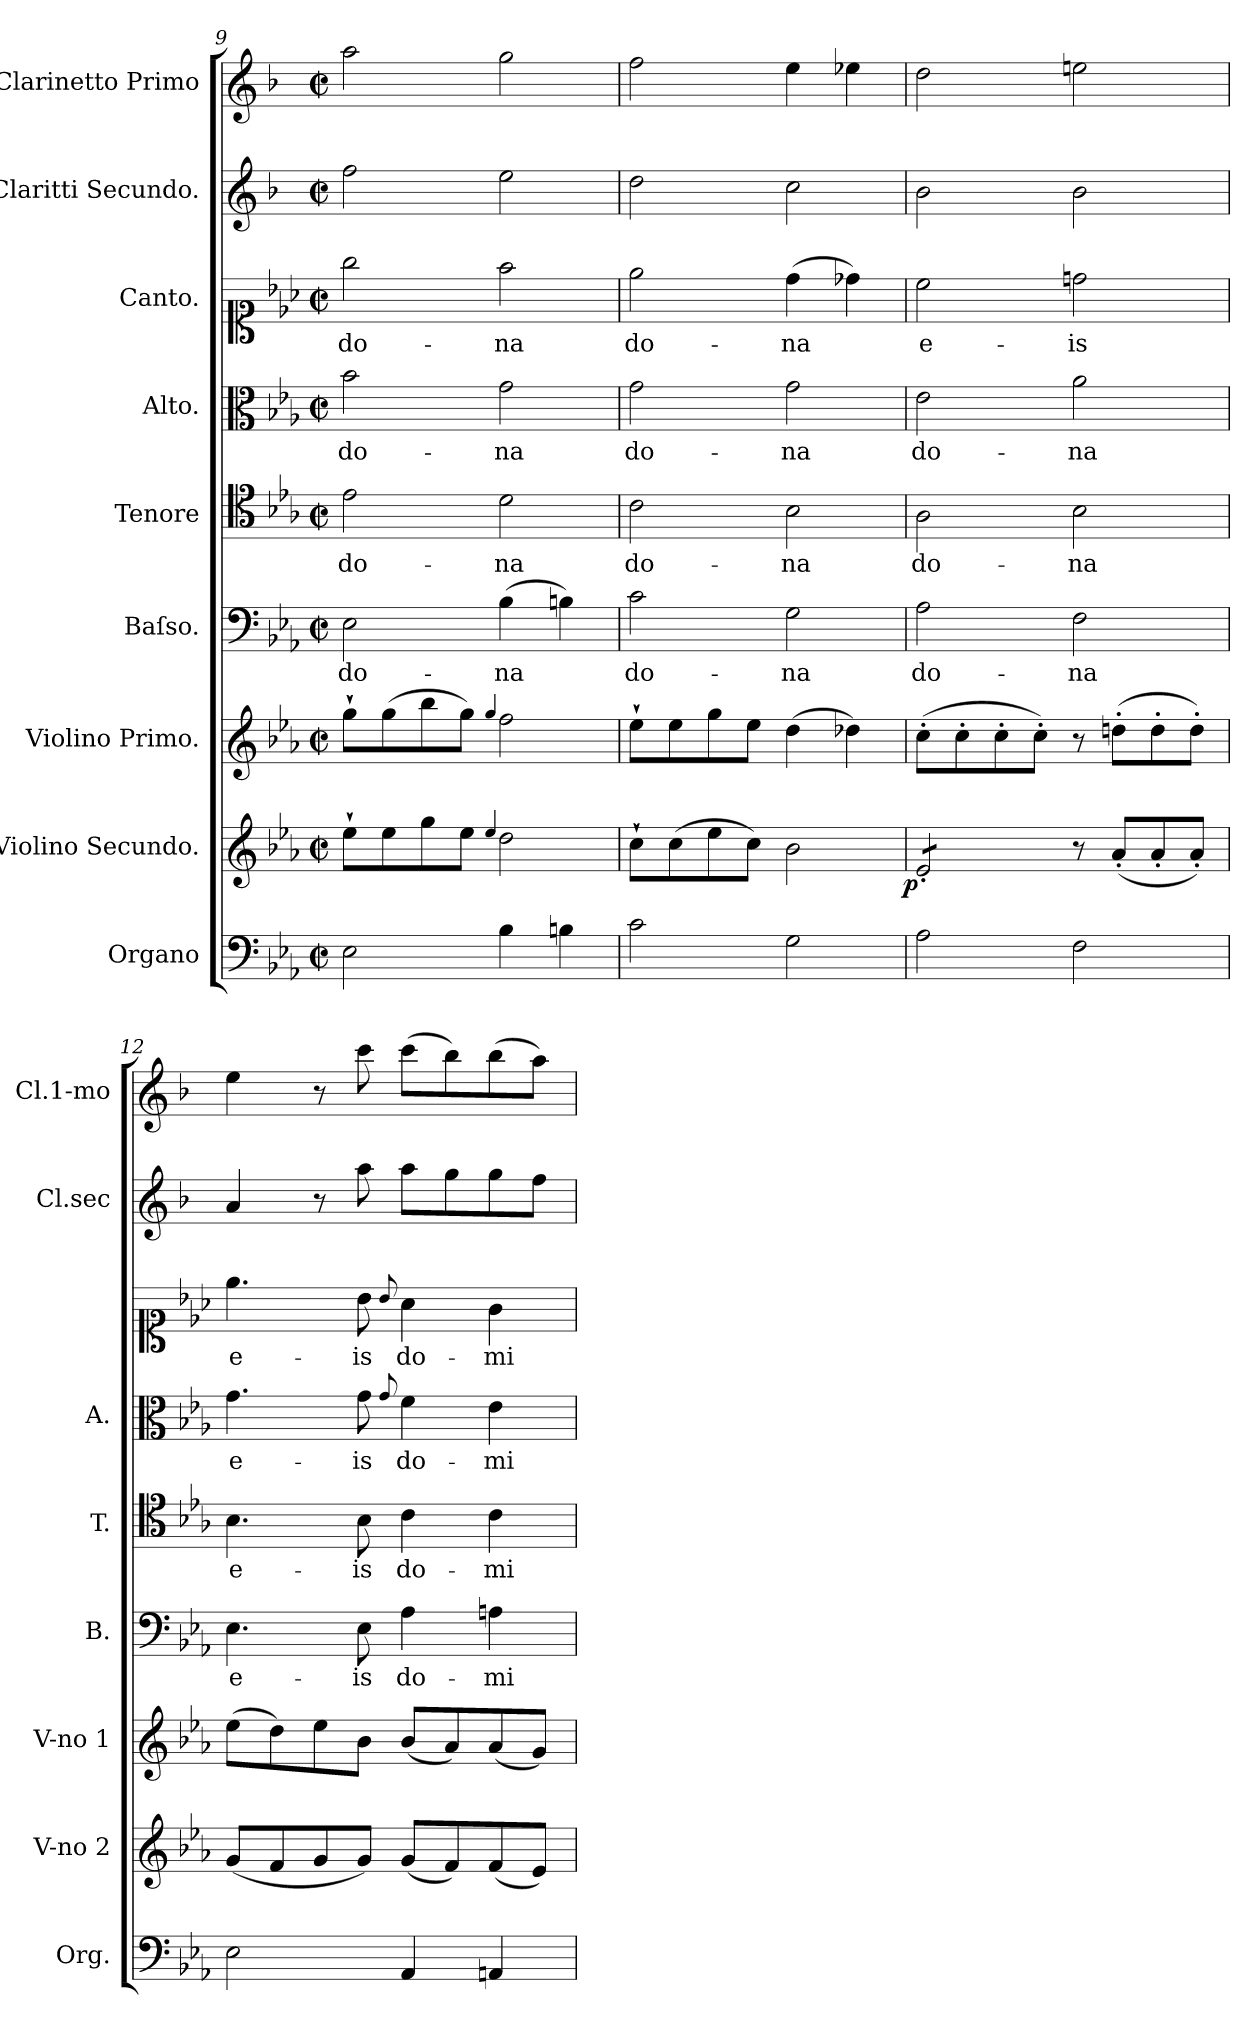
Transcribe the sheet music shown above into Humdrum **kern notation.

**kern	**kern	**dynam	**kern	**kern	**text	**kern	**text	**kern	**text	**kern	**text	**kern	**kern
*part9	*part8	*part8	*part7	*part6	*part6	*part5	*part5	*part4	*part4	*part3	*part3	*part2	*part1
*staff9	*staff8	*staff8	*staff7	*staff6	*staff6	*staff5	*staff5	*staff4	*staff4	*staff3	*staff3	*staff2	*staff1
*I"Organo	*I"Violino Secundo.	*	*I"Violino Primo.	*I"Baſso.	*	*I"Tenore	*	*I"Alto.	*	*I"Canto.	*	*I"Claritti Secundo.	*I"Clarinetto Primo
*I'Org.	*I'V-no 2	*	*I'V-no 1	*I'B.	*	*I'T.	*	*I'A.	*	*	*	*I'Cl.sec	*I'Cl.1-mo
*clefF4	*clefG2	*	*clefG2	*clefF4	*	*clefC4	*	*clefC3	*	*clefC1	*	*clefG2	*clefG2
*	*	*	*	*	*	*	*	*	*	*	*	*ITrd1c2	*ITrd1c2
*k[b-e-a-]	*k[b-e-a-]	*	*k[b-e-a-]	*k[b-e-a-]	*	*k[b-e-a-]	*	*k[b-e-a-]	*	*k[b-e-a-]	*	*k[b-e-a-]	*k[b-e-a-]
*M2/2	*M2/2	*	*M2/2	*M2/2	*	*M2/2	*	*M2/2	*	*M2/2	*	*M2/2	*M2/2
*met(c|)	*met(c|)	*	*met(c|)	*met(c|)	*	*met(c|)	*	*met(c|)	*	*met(c|)	*	*met(c|)	*met(c|)
=9	=9	=9	=9	=9	=9	=9	=9	=9	=9	=9	=9	=9	=9
2E-\	8ee-`\L	.	8gg`\L	2E-\	do-	2e-\	do-	2b-\	do-	2gg\	do-	2ee-\	2gg\
.	8ee-\	.	(8gg\	.	.	.	.	.	.	.	.	.	.
.	8gg\	.	8bb-\	.	.	.	.	.	.	.	.	.	.
.	8ee-\J	.	8gg\J)	.	.	.	.	.	.	.	.	.	.
.	4qqee-/	.	4qqgg/	.	.	.	.	.	.	.	.	.	.
4B-\	2dd\	.	2ff\	(4B-\	-na	2d\	-na	2g\	-na	2ff\	-na	2dd\	2ff\
4Bn\	.	.	.	4Bn\)	.	.	.	.	.	.	.	.	.
=10	=10	=10	=10	=10	=10	=10	=10	=10	=10	=10	=10	=10	=10
!	!	!	!	!	!	!	!LO:LY:i	!	!LO:LY:i	!	!	!	!
2c\	8cc`\L	.	8ee-`\L	2c\	do-	2c\	do-	2g\	do-	2ee-\	do-	2cc\	2ee-\
.	(8cc\	.	8ee-\	.	.	.	.	.	.	.	.	.	.
.	8ee-\	.	8gg\	.	.	.	.	.	.	.	.	.	.
.	8cc\J)	.	8ee-\J	.	.	.	.	.	.	.	.	.	.
!	!	!	!	!	!	!	!LO:LY:i	!	!LO:LY:i	!	!	!	!
2G\	2b-\	.	(4dd\	2G\	-na	2B-\	-na	2g\	-na	(4dd\	-na	2b-\	4dd\
.	.	.	4dd-X\)	.	.	.	.	.	.	4dd-X\)	.	.	4dd-X\
=11	=11	=11	=11	=11	=11	=11	=11	=11	=11	=11	=11	=11	=11
!	!LO:TX:b:color=crimson:t=⚠	!	!	!	!	!	!	!	!	!	!	!	!
!	!	!LO:DY:b:rj	!	!	!LO:LY:i	!	!LO:LY:i	!	!LO:LY:i	!	!	!	!
*	*tremolo	*	*	*	*	*	*	*	*	*	*	*	*
2A-\	8e-'/L	p	(8cc'\L	2A-\	do-	2A-\	do-	2e-\	do-	2cc\	e-	2a-\	2cc\
.	8e-'/	.	8cc'\	.	.	.	.	.	.	.	.	.	.
.	8e-'/	.	8cc'\	.	.	.	.	.	.	.	.	.	.
.	8e-'/J	.	8cc'\J)	.	.	.	.	.	.	.	.	.	.
*	*Xtremolo	*	*	*	*	*	*	*	*	*	*	*	*
!	!	!	!	!	!LO:LY:i	!	!LO:LY:i	!	!LO:LY:i	!	!	!	!
2F\	8r	.	8r	2F\	-na	2B-\	-na	2a-\	-na	2ddn\	-is	2a-\	2ddn\
.	(8a-'/L	.	(8ddn'\L	.	.	.	.	.	.	.	.	.	.
.	8a-'/	.	8dd'\	.	.	.	.	.	.	.	.	.	.
.	8a-'/J)	.	8dd'\J)	.	.	.	.	.	.	.	.	.	.
=12	=12	=12	=12	=12	=12	=12	=12	=12	=12	=12	=12	=12	=12
2E-\	(8g/L	.	(8ee-\L	4.E-\	e-	4.B-\	e-	4.g\	e-	4.ee-\	e-	4g/	4dd\
.	8f/	.	8dd\)	.	.	.	.	.	.	.	.	.	.
.	8g/	.	8ee-\	.	.	.	.	.	.	.	.	8r	8r
.	8g/J)	.	8b-\J	8E-\	-is	8B-\	-is	8g\	-is	8b-\	-is	8gg\	8bb-\
.	.	.	.	.	.	.	.	8qqg/	.	8qqb-/	.	.	.
4AA-/	(8g/L	.	(8b-\L	4A-\	do-	4c\	do-	4f\	do-	4a-\	do-	8gg\L	(8bb-\L
.	8f/)	.	8a-/)	.	.	.	.	.	.	.	.	8ff\	8aa-\)
4AAn/	(8f/	.	(8a-/	4An\	-mi-	4c\	-mi-	4e-\	-mi-	4g\	-mi-	8ff\	(8aa-\
.	8e-/J)	.	8g/J)	.	.	.	.	.	.	.	.	8ee-\J	8gg\J)
=	=	=	=	=	=	=	=	=	=	=	=	=	=
*-	*-	*-	*-	*-	*-	*-	*-	*-	*-	*-	*-	*-	*-
